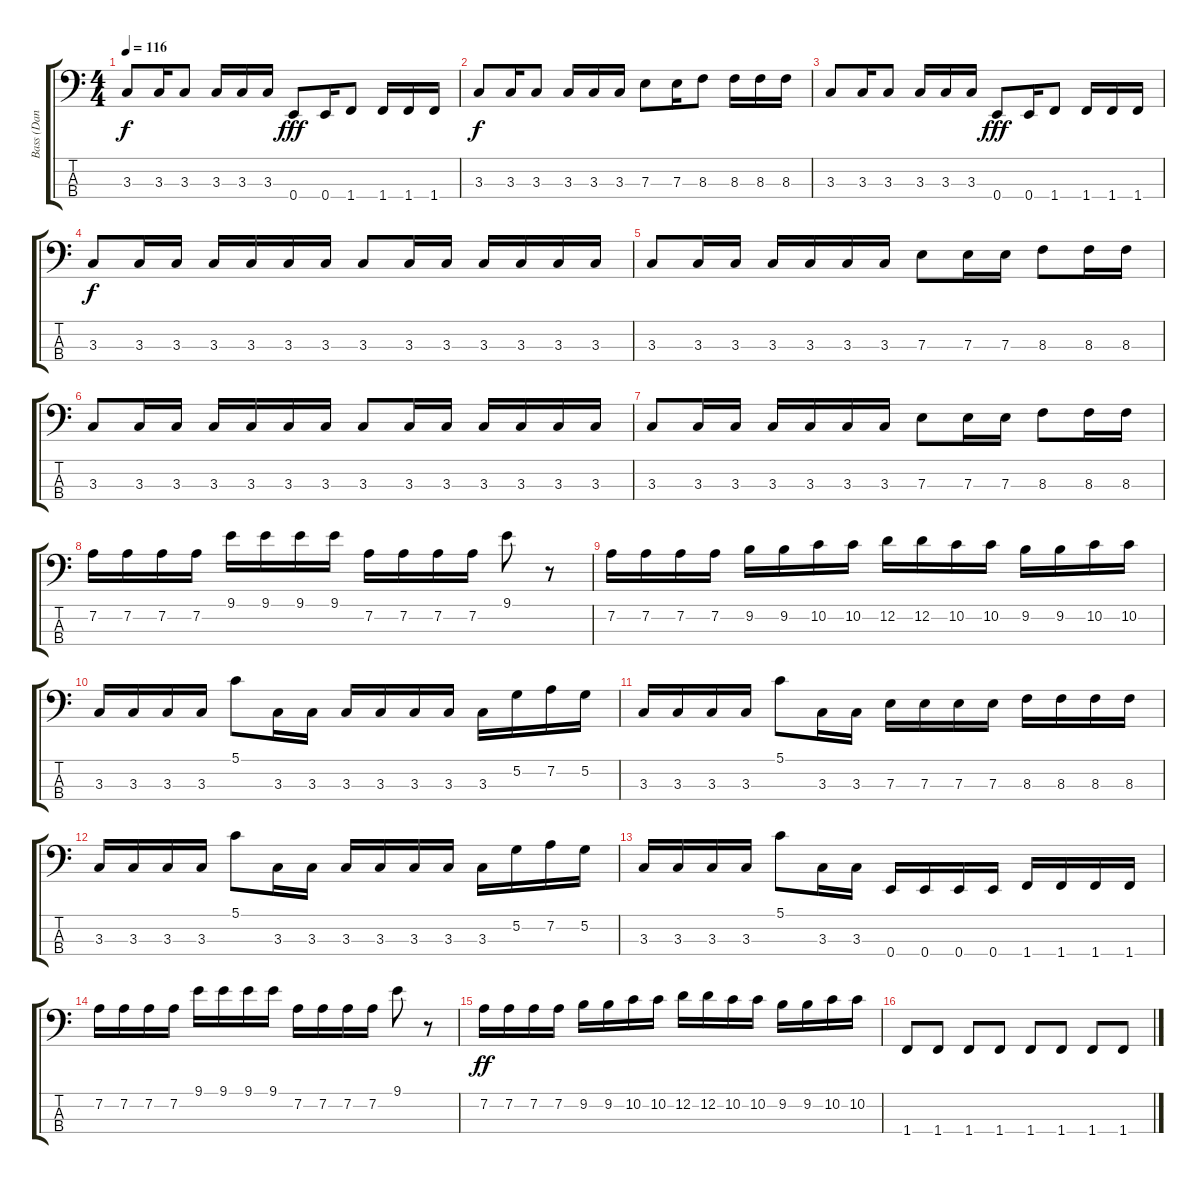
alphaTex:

\track ("Bass (Dan Andriano)" "Bass (Dan ") {instrument electricbassfinger}
\staff {score tabs}
\tuning (G2 D2 A1 E1) {hide}
\ts (4 4)
\tempo 116
\clef f4
\ks c
3.3.8{dy f} 3.3.16 3.3.8 3.3.16 3.3.16 3.3.16 0.4.8{dy fff} 0.4.16 1.4.8 1.4.16 1.4.16 1.4.16 |
3.3.8{dy f} 3.3.16 3.3.8 3.3.16 3.3.16 3.3.16 7.3.8 7.3.16 8.3.8 8.3.16 8.3.16 8.3.16 |
3.3.8 3.3.16 3.3.8 3.3.16 3.3.16 3.3.16 0.4.8{dy fff} 0.4.16 1.4.8 1.4.16 1.4.16 1.4.16 |
3.3.8{dy f} 3.3.16 3.3.16 3.3.16 3.3.16 3.3.16 3.3.16 3.3.8 3.3.16 3.3.16 3.3.16 3.3.16 3.3.16 3.3.16 |
3.3.8 3.3.16 3.3.16 3.3.16 3.3.16 3.3.16 3.3.16 7.3.8 7.3.16 7.3.16 8.3.8 8.3.16 8.3.16 |
3.3.8 3.3.16 3.3.16 3.3.16 3.3.16 3.3.16 3.3.16 3.3.8 3.3.16 3.3.16 3.3.16 3.3.16 3.3.16 3.3.16 |
3.3.8 3.3.16 3.3.16 3.3.16 3.3.16 3.3.16 3.3.16 7.3.8 7.3.16 7.3.16 8.3.8 8.3.16 8.3.16 |
7.2.16 7.2.16 7.2.16 7.2.16 9.1.16 9.1.16 9.1.16 9.1.16 7.2.16 7.2.16 7.2.16 7.2.16 9.1.8 r.8 |
7.2.16 7.2.16 7.2.16 7.2.16 9.2.16 9.2.16 10.2.16 10.2.16 12.2.16 12.2.16 10.2.16 10.2.16 9.2.16 9.2.16 10.2.16 10.2.16 |
3.3.16 3.3.16 3.3.16 3.3.16 5.1.8 3.3.16 3.3.16 3.3.16 3.3.16 3.3.16 3.3.16 3.3.16 5.2.16 7.2.16 5.2.16 |
3.3.16 3.3.16 3.3.16 3.3.16 5.1.8 3.3.16 3.3.16 7.3.16 7.3.16 7.3.16 7.3.16 8.3.16 8.3.16 8.3.16 8.3.16 |
3.3.16 3.3.16 3.3.16 3.3.16 5.1.8 3.3.16 3.3.16 3.3.16 3.3.16 3.3.16 3.3.16 3.3.16 5.2.16 7.2.16 5.2.16 |
3.3.16 3.3.16 3.3.16 3.3.16 5.1.8 3.3.16 3.3.16 0.4.16 0.4.16 0.4.16 0.4.16 1.4.16 1.4.16 1.4.16 1.4.16 |
7.2.16 7.2.16 7.2.16 7.2.16 9.1.16 9.1.16 9.1.16 9.1.16 7.2.16 7.2.16 7.2.16 7.2.16 9.1.8 r.8 |
7.2.16{dy ff} 7.2.16 7.2.16 7.2.16 9.2.16 9.2.16 10.2.16 10.2.16 12.2.16 12.2.16 10.2.16 10.2.16 9.2.16 9.2.16 10.2.16 10.2.16 |
1.4.8 1.4.8 1.4.8 1.4.8 1.4.8 1.4.8 1.4.8 1.4.8
